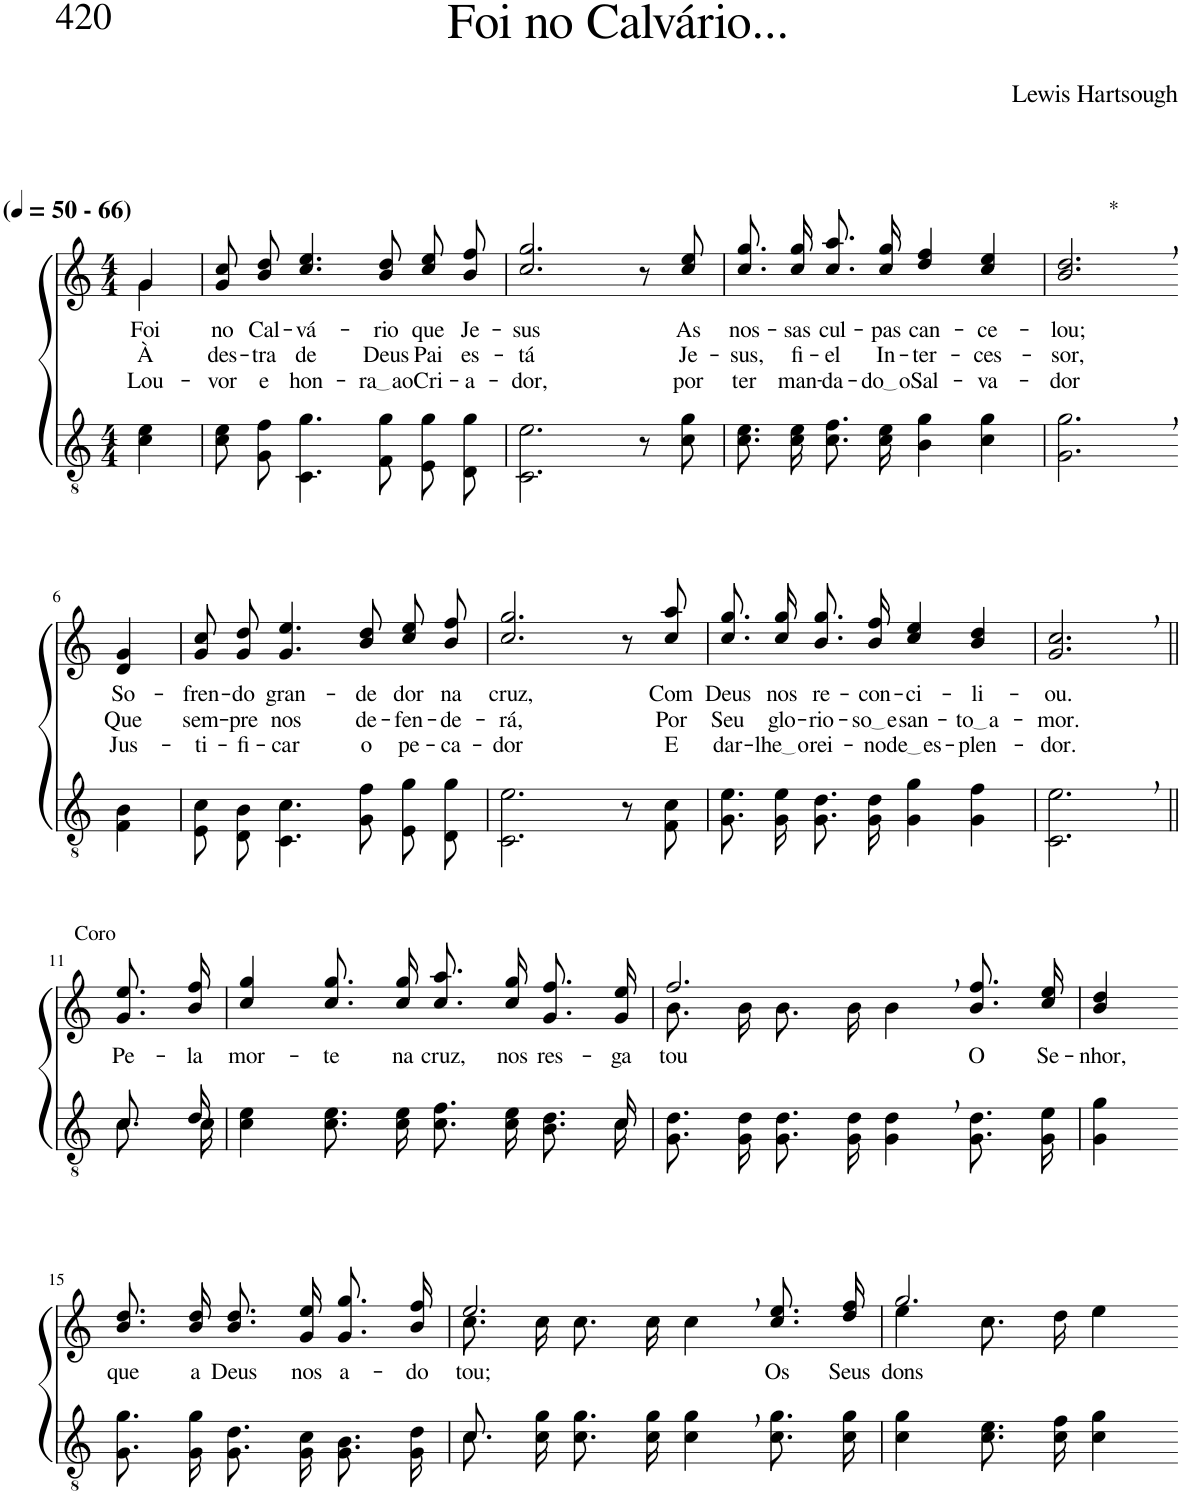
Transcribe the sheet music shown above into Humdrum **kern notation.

**kern	**kern	**text	**text	**text
*part2	*part1	*part1	*part1	*part1
*staff2	*staff1	*staff1	*staff1	*staff1
*I"Parte III e IV	*I"Parte I e II	*	*	*
*clefGv2	*clefG2	*	*	*
*Trd3c5	*Trd3c5	*	*	*
*k[]	*k[]	*	*	*
*M4/4	*M4/4	*	*	*
*MM50	*MM50	*	*	*
=1	=1	=1	=1	=1
!	!LO:TX:a:B:t=(	!	!	!
!	!LO:TX:a:B:t=- 66)	!	!	!
!	!	!LO:LY:b	!LO:LY:b	!LO:LY:b
*	*^	*	*	*
4c\ 4e\	4g\	4g/	Foi	À	Lou-
=2	=2	=2	=2	=2	=2
!	!	!	!LO:LY:b	!LO:LY:b	!LO:LY:b
*	*v	*v	*	*	*
8c\ 8e\L	8g\ 8cc\L	no	des-	-vor
!	!	!LO:LY:b	!LO:LY:b	!LO:LY:b
8G\ 8f\J	8b\ 8dd\J	Cal-	-tra	e
!	!	!LO:LY:b	!LO:LY:b	!LO:LY:b
4.C\ 4.g\	4.cc/ 4.ee/	-vá-	de	hon-
!	!	!LO:LY:b	!LO:LY:b	!LO:LY:b
8F\ 8g\	8b/ 8dd/	-rio	Deus	ra ao
!	!	!LO:LY:b	!LO:LY:b	!LO:LY:b
8E\ 8g\L	8cc\ 8ee\L	que	Pai	Cri-
!	!	!LO:LY:b	!LO:LY:b	!LO:LY:b
8D\ 8g\J	8b\ 8ff\J	Je-	es-	-a-
=3	=3	=3	=3	=3
!	!	!LO:LY:b	!LO:LY:b	!LO:LY:b
2.C\ 2.e\	2.cc/ 2.gg/	-sus	-tá	-dor,
8r	8r	.	.	.
!	!	!LO:LY:b	!LO:LY:b	!LO:LY:b
8c\ 8g\	8cc/ 8ee/	As	Je-	por
=4	=4	=4	=4	=4
!	!	!LO:LY:b	!LO:LY:b	!LO:LY:b
8.c\ 8.e\L	8.cc\ 8.gg\L	nos-	-sus,	ter
!	!	!LO:LY:b	!LO:LY:b	!LO:LY:b
16c\ 16e\Jk	16cc\ 16gg\Jk	-sas	fi-	man-
!	!	!LO:LY:b	!LO:LY:b	!LO:LY:b
8.c\ 8.f\L	8.cc\ 8.aa\L	cul-	-el	-da-
!	!	!LO:LY:b	!LO:LY:b	!LO:LY:b
16c\ 16e\Jk	16cc\ 16gg\Jk	-pas	In-	do o
!	!	!LO:LY:b	!LO:LY:b	!LO:LY:b
4B\ 4g\	4dd/ 4ff/	can-	-ter-	Sal-
!	!	!LO:LY:b	!LO:LY:b	!LO:LY:b
4c\ 4g\	4cc/ 4ee/	-ce-	-ces-	-va-
=5	=5	=5	=5	=5
!	!LO:TX:a:t=*	!	!	!
!	!	!LO:LY:b	!LO:LY:b	!LO:LY:b
2.G\, 2.g\,	2.b/, 2.dd/,	-lou;	-sor,	-dor
!!LO:LB:g=z
=6-	=6-	=6-	=6-	=6-
!	!	!LO:LY:b	!LO:LY:b	!LO:LY:b
4F\ 4B\	4d/ 4g/	So-	Que	Jus-
=7	=7	=7	=7	=7
!	!	!LO:LY:b	!LO:LY:b	!LO:LY:b
8E/ 8c/L	8g\ 8cc\L	-fren-	sem-	-ti-
!	!	!LO:LY:b	!LO:LY:b	!LO:LY:b
8D/ 8B/J	8g\ 8dd\J	-do	-pre	-fi-
!	!	!LO:LY:b	!LO:LY:b	!LO:LY:b
4.C\ 4.c\	4.g/ 4.ee/	gran-	nos	-car
!	!	!LO:LY:b	!LO:LY:b	!LO:LY:b
8G\ 8f\	8b/ 8dd/	-de	de-	o
!	!	!LO:LY:b	!LO:LY:b	!LO:LY:b
8E\ 8g\L	8cc\ 8ee\L	dor	-fen-	pe-
!	!	!LO:LY:b	!LO:LY:b	!LO:LY:b
8D\ 8g\J	8b\ 8ff\J	na	-de-	-ca-
=8	=8	=8	=8	=8
!	!	!LO:LY:b	!LO:LY:b	!LO:LY:b
2.C\ 2.e\	2.cc/ 2.gg/	cruz,	-rá,	-dor
8r	8r	.	.	.
!	!	!LO:LY:b	!LO:LY:b	!LO:LY:b
8F\ 8c\	8cc/ 8aa/	Com	Por	E
=9	=9	=9	=9	=9
!	!	!LO:LY:b	!LO:LY:b	!LO:LY:b
8.G\ 8.e\L	8.cc\ 8.gg\L	Deus	Seu	dar-
!	!	!LO:LY:b	!LO:LY:b	!LO:LY:b
16G\ 16e\Jk	16cc\ 16gg\Jk	nos	glo-	lhe o
!	!	!LO:LY:b	!LO:LY:b	!LO:LY:b
8.G\ 8.d\L	8.b\ 8.gg\L	re-	-rio-	rei-
!	!	!LO:LY:b	!LO:LY:b	!LO:LY:b
16G\ 16d\Jk	16b\ 16ff\Jk	-con-	so e	-no
!	!	!LO:LY:b	!LO:LY:b	!LO:LY:b
4G\ 4g\	4cc/ 4ee/	-ci-	san-	de es
!	!	!LO:LY:b	!LO:LY:b	!LO:LY:b
4G\ 4f\	4b/ 4dd/	-li-	to a	-plen-
=10	=10	=10	=10	=10
!	!	!LO:LY:b	!LO:LY:b	!LO:LY:b
2.C\, 2.e\,	2.g/, 2.cc/,	-ou.	-mor.	-dor.
!!LO:LB:g=z
=11||	=11||	=11||	=11||	=11||
*^	*	*	*	*
!	!	!LO:TX:a:t=Coro	!	!	!
!	!	!	!LO:LY:b	!	!
8.c/L	8.c\L	8.g\ 8.ee\L	Pe-	.	.
!	!	!	!LO:LY:b	!	!
16d/Jk	16c\Jk	16b\ 16ff\Jk	-la	.	.
=12	=12	=12	=12	=12	=12
!	!	!	!LO:LY:b	!	!
4c\ 4e\	2...ryy	4cc/ 4gg/	mor-	.	.
!	!	!	!LO:LY:b	!	!
8.c\ 8.e\L	.	8.cc\ 8.gg\L	-te	.	.
!	!	!	!LO:LY:b	!	!
16c\ 16e\Jk	.	16cc\ 16gg\Jk	na	.	.
!	!	!	!LO:LY:b	!	!
8.c\ 8.f\L	.	8.cc\ 8.aa\L	cruz,	.	.
!	!	!	!LO:LY:b	!	!
16c\ 16e\Jk	.	16cc\ 16gg\Jk	nos	.	.
!	!	!	!LO:LY:b	!	!
8.B\ 8.d\L	.	8.g\ 8.ff\L	res-	.	.
!	!	!	!LO:LY:b	!	!
16c\Jk	16c/	16g\ 16ee\Jk	-ga-	.	.
=13	=13	=13	=13	=13	=13
*	*	*^	*	*	*
!	!	!	!	!LO:LY:b	!	!
*v	*v	*	*	*	*	*
8.G\ 8.d\L	2.ff,/	8.b\L	-tou	.	.
16G\ 16d\Jk	.	16b\Jk	.	.	.
8.G\ 8.d\L	.	8.b\L	.	.	.
16G\ 16d\Jk	.	16b\Jk	.	.	.
4G\, 4d\,	.	4b\	.	.	.
!	!	!	!LO:LY:b	!	!
8.G\ 8.d\L	8.b\ 8.ff\L	4ryy	O	.	.
!	!	!	!LO:LY:b	!	!
16G\ 16e\Jk	16cc\ 16ee\Jk	.	Se-	.	.
*	*v	*v	*	*	*
=14	=14	=14	=14	=14
!	!	!LO:LY:b	!	!
4G\ 4g\	4b/ 4dd/	-nhor,	.	.
!!LO:LB:g=z
=15-	=15-	=15-	=15-	=15-
!	!	!LO:LY:b	!	!
8.G\ 8.g\L	8.b\ 8.dd\L	que	.	.
!	!	!LO:LY:b	!	!
16G\ 16g\Jk	16b\ 16dd\Jk	a	.	.
!	!	!LO:LY:b	!	!
8.G/ 8.d/L	8.b\ 8.dd\L	Deus	.	.
!	!	!LO:LY:b	!	!
16G/ 16c/Jk	16g\ 16ee\Jk	nos	.	.
!	!	!LO:LY:b	!	!
8.G\ 8.B\L	8.g\ 8.gg\L	a-	.	.
!	!	!LO:LY:b	!	!
16G\ 16d\Jk	16b\ 16ff\Jk	-do-	.	.
=16	=16	=16	=16	=16
*^	*^	*	*	*
!	!	!	!	!LO:LY:b	!	!
8.c\L	8.c/	2.ee,/	8.cc\L	-tou;	.	.
16c\ 16g\Jk	2ryy	.	16cc\Jk	.	.	.
8.c\ 8.g\L	.	.	8.cc\L	.	.	.
16c\ 16g\Jk	.	.	16cc\Jk	.	.	.
4c\, 4g\,	.	.	4cc\	.	.	.
.	4ryy	.	.	.	.	.
!	!	!	!	!LO:LY:b	!	!
8.c\ 8.g\L	.	8.cc\ 8.ee\L	4ryy	Os	.	.
!	!	!	!	!LO:LY:b	!	!
16c\ 16g\Jk	16ryy	16dd\ 16ff\Jk	.	Seus	.	.
=17	=17	=17	=17	=17	=17	=17
!	!	!	!	!LO:LY:b	!	!
*v	*v	*	*	*	*	*
4c\ 4g\	2.gg/	4ee\	dons	.	.
8.c\ 8.e\L	.	8.cc\L	.	.	.
16c\ 16f\Jk	.	16dd\Jk	.	.	.
4c\ 4g\	.	4ee\	.	.	.
*	*v	*v	*	*	*
=-	=-	=-	=-	=-
*-	*-	*-	*-	*-
